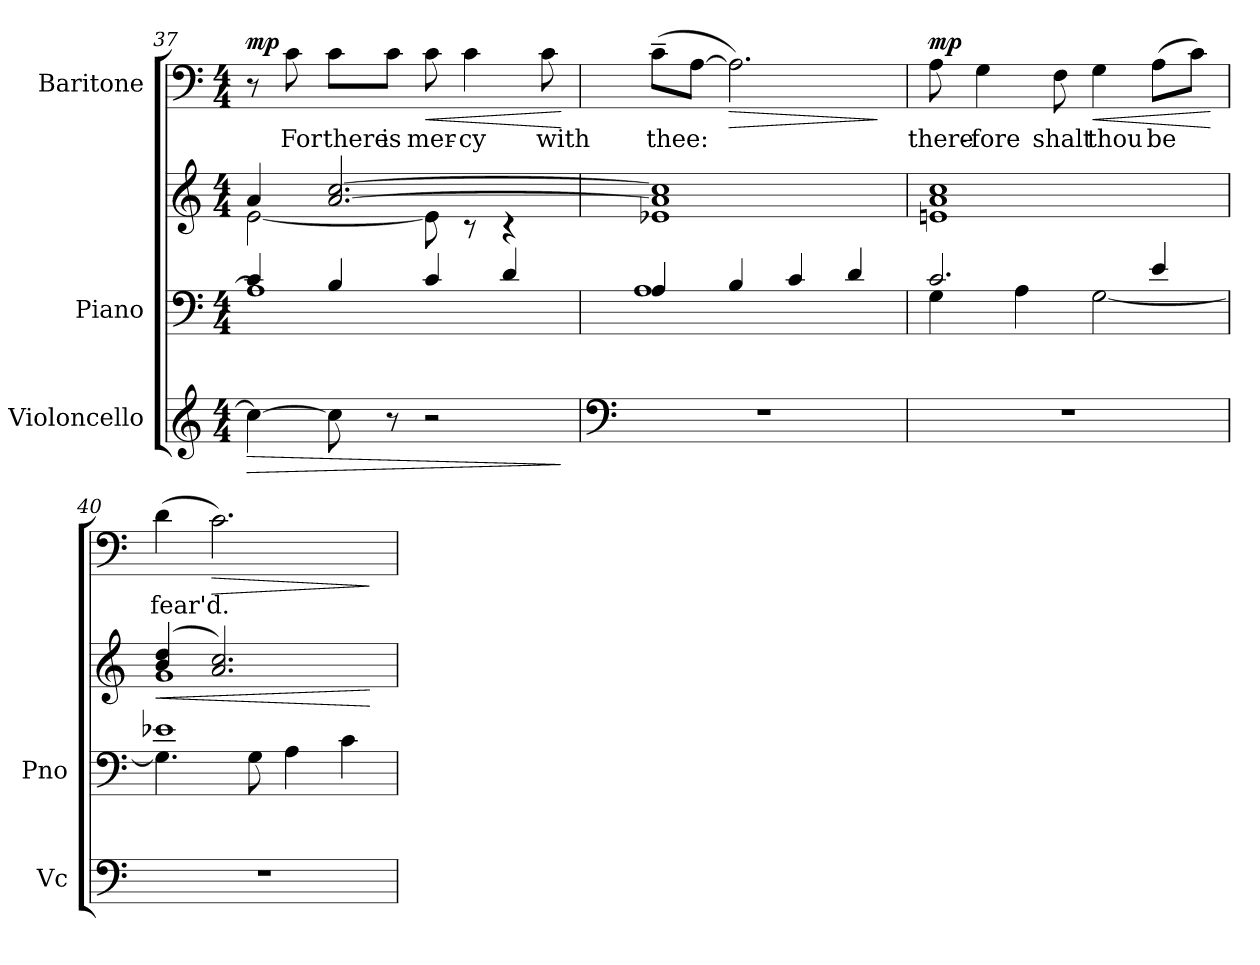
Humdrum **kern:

**kern	**dynam	**kern	**kern	**dynam	**kern	**text	**dynam
*part3	*part3	*part2	*part2	*part2	*part1	*part1	*part1
*staff4	*staff4	*staff3	*staff2	*staff2/3	*staff1	*staff1	*staff1
*I"Violoncello	*	*I"Piano	*	*	*I"Baritone	*	*
*I'Vc	*	*I'Pno	*	*	*	*	*
!!LO:PB:g=z
*clefG2	*	*clefF4	*clefG2	*	*clefF4	*	*
*k[]	*	*k[]	*k[]	*	*k[]	*	*
*M4/4	*	*M4/4	*M4/4	*	*M4/4	*	*
=37	=37	=37	=37	=37	=37	=37	=37
!	!LO:HP:b	!	!	!	!	!	!LO:DY:a
*	*	*^	*^	*	*	*	*
4cc\_	>	4c/	1A]	4a/	[2e\	.	8r	.	mp
!	!	!	!	!	!	!	!	!LO:LY:b	!
.	.	.	.	.	.	.	8c\	For	.
!	!	!	!	!	!	!	!	!LO:LY:b	!
8cc\]	.	4B/	.	[2.a/ [2.cc/	.	.	8c\L	there	.
!	!	!	!	!	!	!	!	!LO:LY:b	!
8r	.	.	.	.	.	.	8c\J	is	.
!	!	!	!	!	!	!	!	!LO:LY:b	!LO:HP:b
2r	.	4c/	.	.	8e\]	.	8c\	mer-	<
!	!	!	!	!	!	!	!	!LO:LY:b	!
.	.	.	.	.	8r	.	4c\	-cy	.
.	.	4d/	.	.	4r	.	.	.	.
!	!	!	!	!	!	!	!	!LO:LY:b	!
.	.	.	.	.	.	.	8c\	with	.
*	*	*v	*v	*	*	*	*	*	*
*	*	*	*v	*v	*	*	*	*
.	]	.	.	.	.	.	[
=38	=38	=38	=38	=38	=38	=38	=38
*clefF4	*	*	*	*	*	*	*
*	*	*^	*	*	*	*	*
!	!	!	!	!	!	!	!LO:LY:b	!
1r	.	4A/	1A	1e-X 1a] 1cc]	.	(>8c~\L	thee:	.
.	.	.	.	.	.	[8A\J	.	.
!	!	!	!	!	!	!	!	!LO:HP:b
.	.	4B/	.	.	.	2.A\])	.	>
.	.	4c/	.	.	.	.	.	.
.	.	4d/	.	.	.	.	.	.
*	*	*v	*v	*	*	*	*	*
.	.	.	.	.	.	.	]
=39	=39	=39	=39	=39	=39	=39	=39
*	*	*^	*	*	*	*	*
!	!	!	!	!	!	!	!LO:LY:b	!LO:DY:a
1r	.	2.c/	4G\	1en 1a 1cc	.	8A\	there-	mp
!	!	!	!	!	!	!	!LO:LY:b	!
.	.	.	.	.	.	4G\	-fore	.
.	.	.	4A\	.	.	.	.	.
!	!	!	!	!	!	!	!LO:LY:b	!
.	.	.	.	.	.	8F\	shalt	.
!	!	!	!	!	!	!	!LO:LY:b	!LO:HP:b
.	.	.	[2G\	.	.	4G\	thou	<
!	!	!	!	!	!	!	!LO:LY:b	!
.	.	4e/	.	.	.	(>8A\L	be	.
.	.	.	.	.	.	8c\J)	.	.
*	*	*v	*v	*	*	*	*	*
.	.	.	.	.	.	.	[
=40	=40	=40	=40	=40	=40	=40	=40
*	*	*^	*	*	*	*	*
!	!	!	!	!	!LO:HP:b	!	!LO:LY:b	!
*	*	*	*	*^	*	*	*	*
1r	.	1e-X	4.G\]	(>4b/ 4dd/	1g	<	(>4d\	fear'd.	.
!	!	!	!	!	!	!	!	!	!LO:HP:b
.	.	.	.	2.a/ 2.cc/)	.	.	2.c\)	.	>
.	.	.	8G\	.	.	.	.	.	.
.	.	.	4A\	.	.	.	.	.	.
.	.	.	4c\	.	.	.	.	.	.
*	*	*v	*v	*	*	*	*	*	*
*	*	*	*v	*v	*	*	*	*
.	.	.	.	[	.	.	]
=	=	=	=	=	=	=	=
*-	*-	*-	*-	*-	*-	*-	*-
